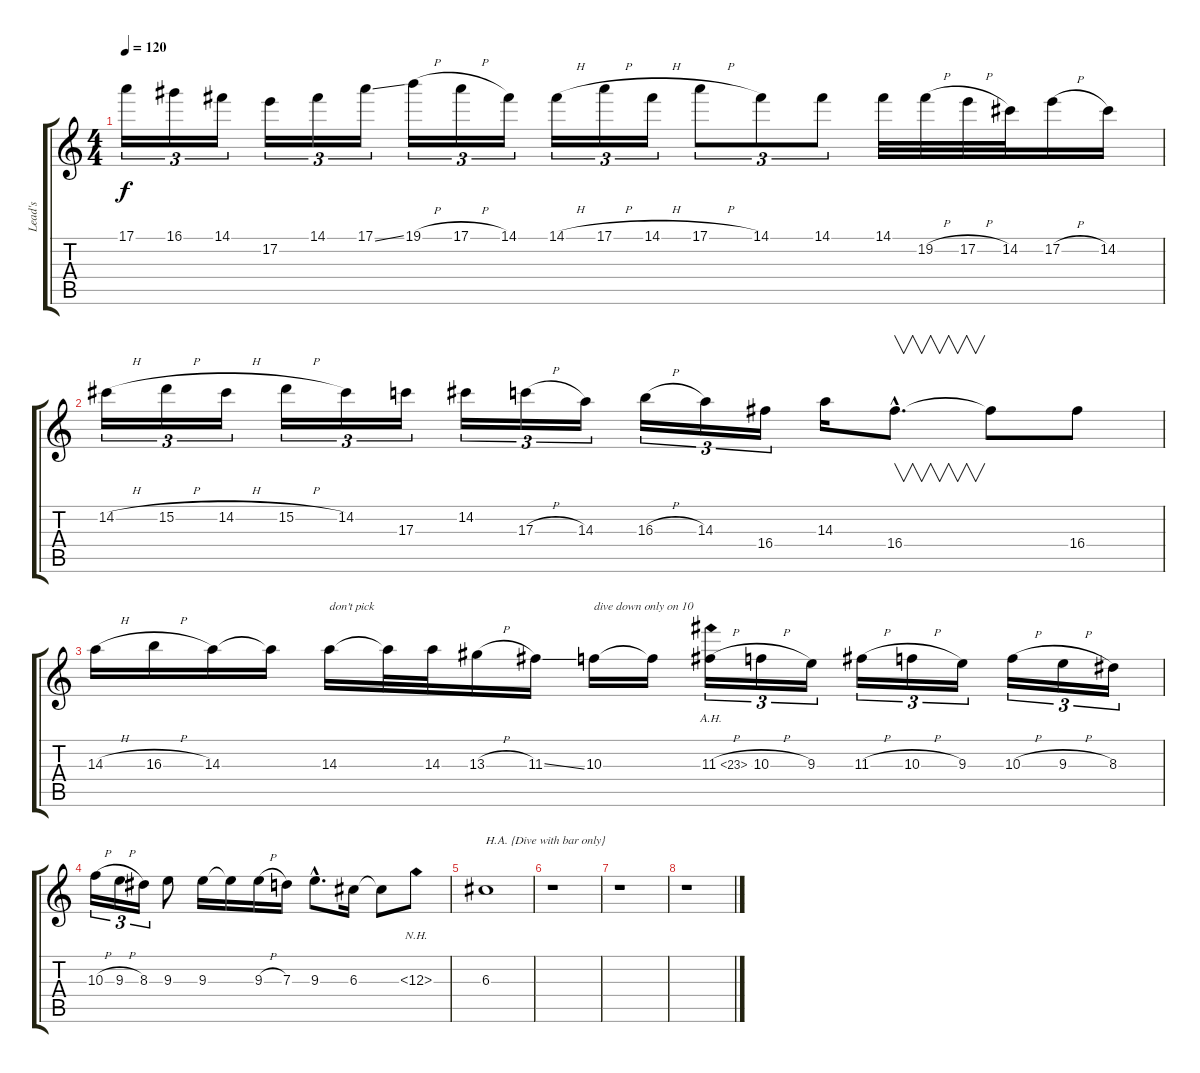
\track ("Lead's" "Lead's") {instrument distortionguitar}
\staff {score tabs}
\tuning (E4 B3 G3 D3 A2 E2) {hide}
\ts (4 4)
\tempo 120
\clef g2
\ks c
17.1.16{tu (3 2) dy f} 16.1.16{tu (3 2)} 14.1.16{tu (3 2)} 17.2.16{tu (3 2)} 14.1.16{tu (3 2)} 17.1{ss}.16{tu (3 2)} 19.1{h}.16{tu (3 2)} 17.1{h}.16{tu (3 2)} 14.1.16{tu (3 2)} 14.1{h}.16{tu (3 2)} 17.1{h}.16{tu (3 2)} 14.1{h}.16{tu (3 2)} 17.1{h}.8{tu (3 2)} 14.1.8{tu (3 2)} 14.1.8{tu (3 2)} 14.1.32 19.2{h}.32 17.2{h}.32 14.2.32 17.2{h}.16 14.2.16 |
14.2{h}.16{tu (3 2)} 15.2{h}.16{tu (3 2)} 14.2{h}.16{tu (3 2)} 15.2{h}.16{tu (3 2)} 14.2.16{tu (3 2)} 17.3.16{tu (3 2)} 14.2.16{tu (3 2)} 17.3{h}.16{tu (3 2)} 14.3.16{tu (3 2)} 16.3{h}.16{tu (3 2)} 14.3.16{tu (3 2)} 16.4.16{tu (3 2)} 14.3.16 16.4{hac}.8{v d} 16.4{t}.8 16.4.8 |
14.3{h}.16 16.3{h}.16 14.3.16 14.3{t}.16 14.3.16{txt "don't pick"} 14.3{t}.32 14.3.32 13.3{h}.16 11.3{ss}.16 10.3.16{txt "dive down only on 10"} 10.3{t}.16 11.3{ah 12 h}.16{tu (3 2)} 10.3{h}.16{tu (3 2)} 9.3.16{tu (3 2)} 11.3{h}.16{tu (3 2)} 10.3{h}.16{tu (3 2)} 9.3.16{tu (3 2)} 10.3{h}.16{tu (3 2)} 9.3{h}.16{tu (3 2)} 8.3.16{tu (3 2)} |
10.3{h}.16{tu (3 2)} 9.3{h}.16{tu (3 2)} 8.3.16{tu (3 2)} 9.3.8 9.3.16 9.3{t}.16 9.3{h}.16 7.3.16 9.3{hac}.8{d} 6.3.16 6.3{t}.8 6.3{nh}.8 |
6.3.1{txt "H.A. {Dive with bar only}"} |
r.1 |
r.1 |
r.1
